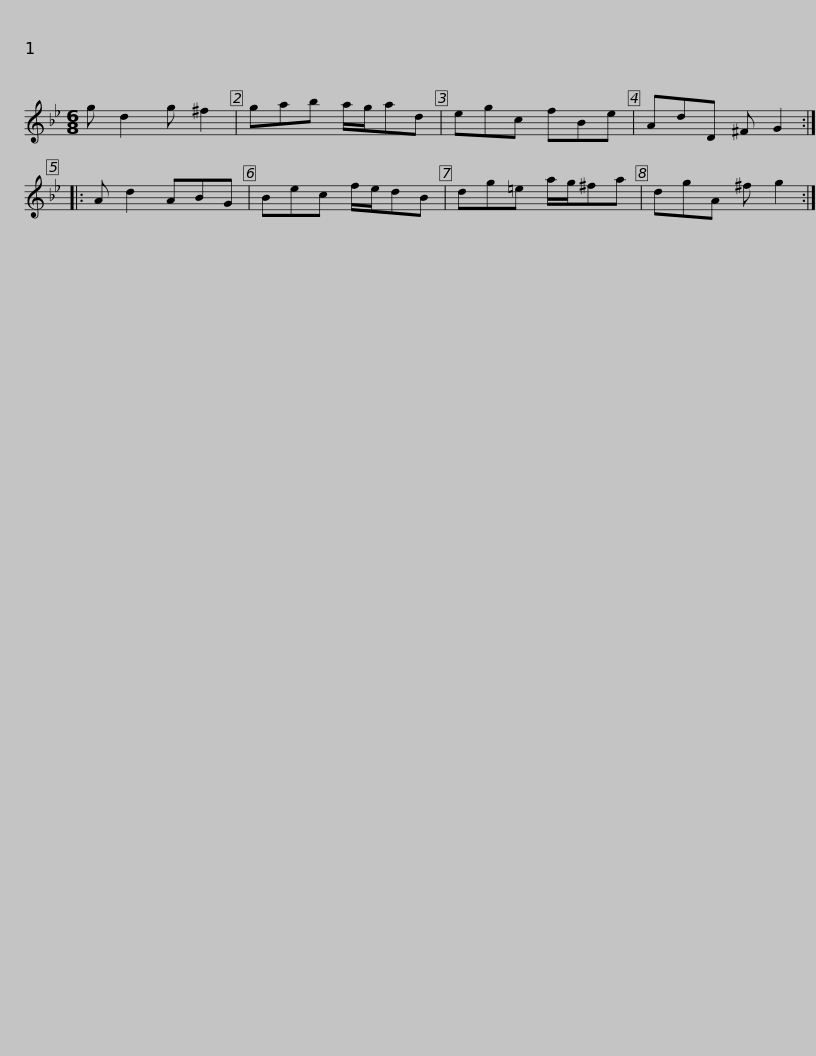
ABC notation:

X:1
L:1/8
M:6/8
I:linebreak $
K:Gmin
V:1 treble
V:1
 g d2 g ^f2 | gab a/g/ad | egc fBe | AdD ^F G2 :: A d2 ABG | %5
 Bec f/e/dB |$ dg=e a/g/^fa | dgA ^f g2 :| %8
